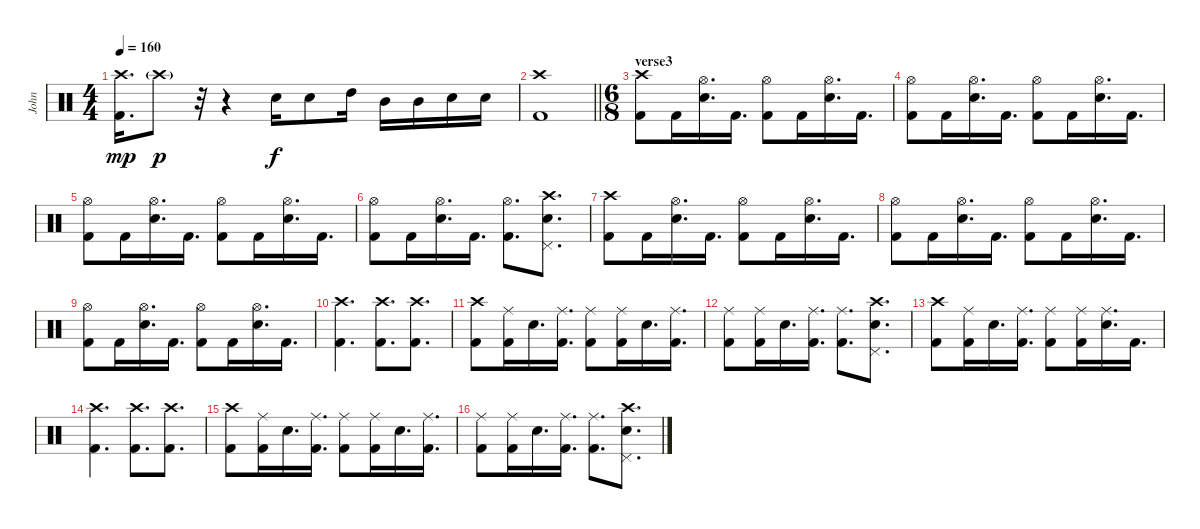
\track ("John" "John") {instrument percussion}
\staff {score}
\articulation defaults
\ts (4 4)
\tempo 160
\clef neutral
\ks c
("Crash high (hit)" "Kick (hit) 2").16{d dy mp} "Crash high (hit)"{g}.8{dy p} r.32 r.4 "Snare (hit) 2".16{dy f} "Snare (hit) 2".8 "High Tom (hit)".16 "Mid Tom (hit)".16 "Mid Tom (hit)".16 "Snare (hit) 2".16 "Snare (hit) 2".16 |
\barLineRight lightlight
("Crash high (hit)" "Kick (hit) 2").1 |
\ts (6 8)
\section ("" "verse3")
("Crash high (hit)" "Kick (hit) 2").8{volume 6} "Kick (hit) 2".16 ("Hi-Hat (open)" "Snare (hit) 2").16{d} "Kick (hit) 2".16{d} ("Hi-Hat (open)" "Kick (hit) 2").8 "Kick (hit) 2".16 ("Hi-Hat (open)" "Snare (hit) 2").16{d} "Kick (hit) 2".16{d} |
("Hi-Hat (open)" "Kick (hit) 2").8 "Kick (hit) 2".16 ("Hi-Hat (open)" "Snare (hit) 2").16{d} "Kick (hit) 2".16{d} ("Hi-Hat (open)" "Kick (hit) 2").8 "Kick (hit) 2".16 ("Hi-Hat (open)" "Snare (hit) 2").16{d} "Kick (hit) 2".16{d} |
("Hi-Hat (open)" "Kick (hit) 2").8 "Kick (hit) 2".16 ("Hi-Hat (open)" "Snare (hit) 2").16{d} "Kick (hit) 2".16{d} ("Hi-Hat (open)" "Kick (hit) 2").8 "Kick (hit) 2".16 ("Hi-Hat (open)" "Snare (hit) 2").16{d} "Kick (hit) 2".16{d} |
("Hi-Hat (open)" "Kick (hit) 2").8 "Kick (hit) 2".16 ("Hi-Hat (open)" "Snare (hit) 2").16{d} "Kick (hit) 2".16{d} ("Hi-Hat (open)" "Kick (hit) 2").8{d} ("Crash high (hit)" "Pedal Hi-Hat (hit)" "Snare (hit) 2").8{d} |
("Crash high (hit)" "Kick (hit) 2").8 "Kick (hit) 2".16 ("Hi-Hat (open)" "Snare (hit) 2").16{d} "Kick (hit) 2".16{d} ("Hi-Hat (open)" "Kick (hit) 2").8 "Kick (hit) 2".16 ("Hi-Hat (open)" "Snare (hit) 2").16{d} "Kick (hit) 2".16{d} |
("Hi-Hat (open)" "Kick (hit) 2").8 "Kick (hit) 2".16 ("Hi-Hat (open)" "Snare (hit) 2").16{d} "Kick (hit) 2".16{d} ("Hi-Hat (open)" "Kick (hit) 2").8 "Kick (hit) 2".16 ("Hi-Hat (open)" "Snare (hit) 2").16{d} "Kick (hit) 2".16{d} |
("Hi-Hat (open)" "Kick (hit) 2").8 "Kick (hit) 2".16 ("Hi-Hat (open)" "Snare (hit) 2").16{d} "Kick (hit) 2".16{d} ("Hi-Hat (open)" "Kick (hit) 2").8 "Kick (hit) 2".16 ("Hi-Hat (open)" "Snare (hit) 2").16{d} "Kick (hit) 2".16{d} |
("Crash high (hit)" "Kick (hit) 2").4{d} ("Crash high (hit)" "Kick (hit) 2").8{d} ("Crash high (hit)" "Kick (hit) 2").8{d} |
("Crash high (hit)" "Kick (hit) 2").8 ("Ride (middle)" "Kick (hit) 2").16 "Snare (hit) 2".16{d} ("Ride (middle)" "Kick (hit) 2").16{d} ("Ride (middle)" "Kick (hit) 2").8 ("Ride (middle)" "Kick (hit) 2").16 "Snare (hit) 2".16{d} ("Ride (middle)" "Kick (hit) 2").16{d} |
("Ride (middle)" "Kick (hit) 2").8 ("Ride (middle)" "Kick (hit) 2").16 "Snare (hit) 2".16{d} ("Ride (middle)" "Kick (hit) 2").16{d} ("Ride (middle)" "Kick (hit) 2").8{d} ("Crash high (hit)" "Pedal Hi-Hat (hit)" "Snare (hit) 2").8{d} |
("Crash high (hit)" "Kick (hit) 2").8 ("Ride (middle)" "Kick (hit) 2").16 "Snare (hit) 2".16{d} ("Ride (middle)" "Kick (hit) 2").16{d} ("Ride (middle)" "Kick (hit) 2").8 ("Ride (middle)" "Kick (hit) 2").16 ("Ride (middle)" "Snare (hit) 2").16{d} "Kick (hit) 2".16{d} |
("Crash high (hit)" "Kick (hit) 2").4{d} ("Crash high (hit)" "Kick (hit) 2").8{d} ("Crash high (hit)" "Kick (hit) 2").8{d} |
("Crash high (hit)" "Kick (hit) 2").8 ("Ride (middle)" "Kick (hit) 2").16 "Snare (hit) 2".16{d} ("Ride (middle)" "Kick (hit) 2").16{d} ("Ride (middle)" "Kick (hit) 2").8 ("Ride (middle)" "Kick (hit) 2").16 "Snare (hit) 2".16{d} ("Ride (middle)" "Kick (hit) 2").16{d} |
("Ride (middle)" "Kick (hit) 2").8 ("Ride (middle)" "Kick (hit) 2").16 "Snare (hit) 2".16{d} ("Ride (middle)" "Kick (hit) 2").16{d} ("Ride (middle)" "Kick (hit) 2").8{d} ("Crash high (hit)" "Pedal Hi-Hat (hit)" "Snare (hit) 2").8{d}
